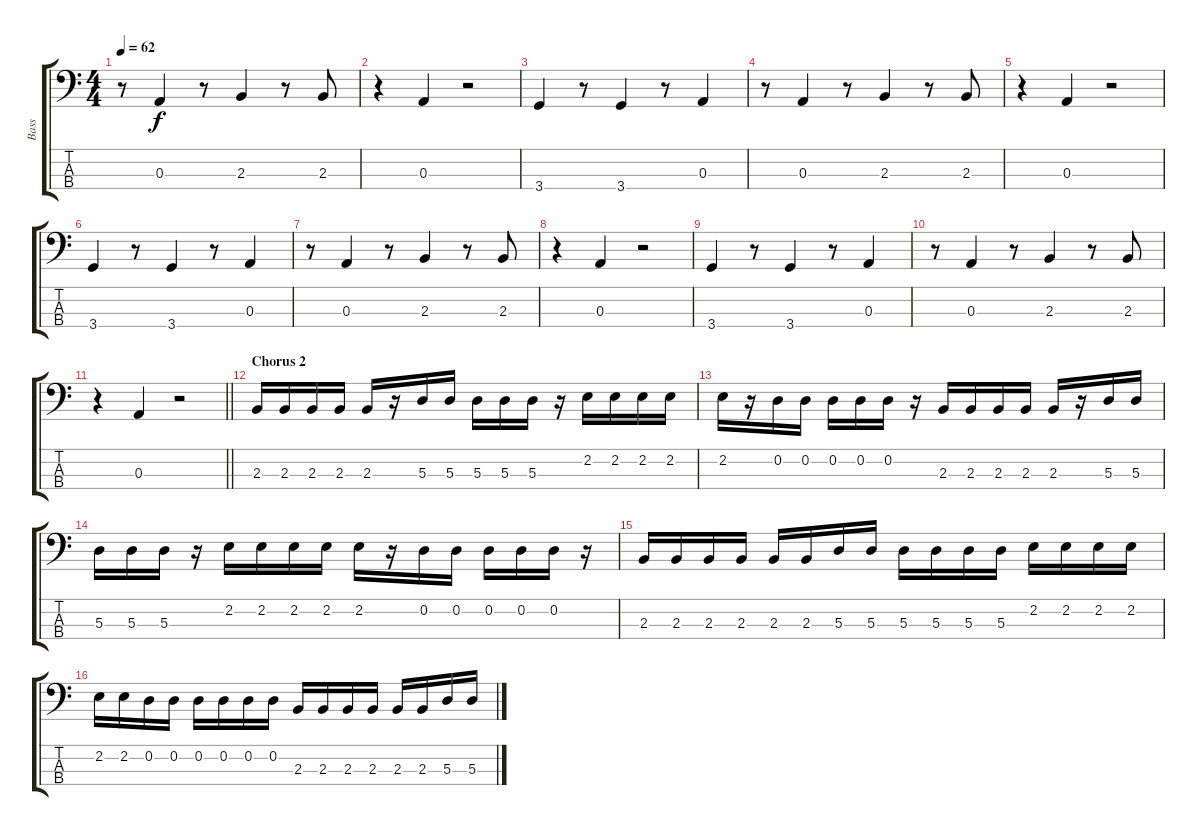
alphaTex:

\track ("Bass" "Bass") {instrument electricbassfinger}
\staff {score tabs}
\tuning (G2 D2 A1 E1) {hide}
\ts (4 4)
\tempo 62
\clef f4
\ks c
r.8{dy f} 0.3.4 r.8 2.3.4 r.8 2.3.8 |
r.4 0.3.4 r.2 |
3.4.4 r.8 3.4.4 r.8 0.3.4 |
r.8 0.3.4 r.8 2.3.4 r.8 2.3.8 |
r.4 0.3.4 r.2 |
3.4.4 r.8 3.4.4 r.8 0.3.4 |
r.8 0.3.4 r.8 2.3.4 r.8 2.3.8 |
r.4 0.3.4 r.2 |
3.4.4 r.8 3.4.4 r.8 0.3.4 |
r.8 0.3.4 r.8 2.3.4 r.8 2.3.8 |
\barLineRight lightlight
r.4 0.3.4 r.2 |
\section ("" "Chorus 2")
2.3.16 2.3.16 2.3.16 2.3.16 2.3.16 r.16 5.3.16 5.3.16 5.3.16 5.3.16 5.3.16 r.16 2.2.16 2.2.16 2.2.16 2.2.16 |
2.2.16 r.16 0.2.16 0.2.16 0.2.16 0.2.16 0.2.16 r.16 2.3.16 2.3.16 2.3.16 2.3.16 2.3.16 r.16 5.3.16 5.3.16 |
5.3.16 5.3.16 5.3.16 r.16 2.2.16 2.2.16 2.2.16 2.2.16 2.2.16 r.16 0.2.16 0.2.16 0.2.16 0.2.16 0.2.16 r.16 |
2.3.16 2.3.16 2.3.16 2.3.16 2.3.16 2.3.16 5.3.16 5.3.16 5.3.16 5.3.16 5.3.16 5.3.16 2.2.16 2.2.16 2.2.16 2.2.16 |
2.2.16 2.2.16 0.2.16 0.2.16 0.2.16 0.2.16 0.2.16 0.2.16 2.3.16 2.3.16 2.3.16 2.3.16 2.3.16 2.3.16 5.3.16 5.3.16
